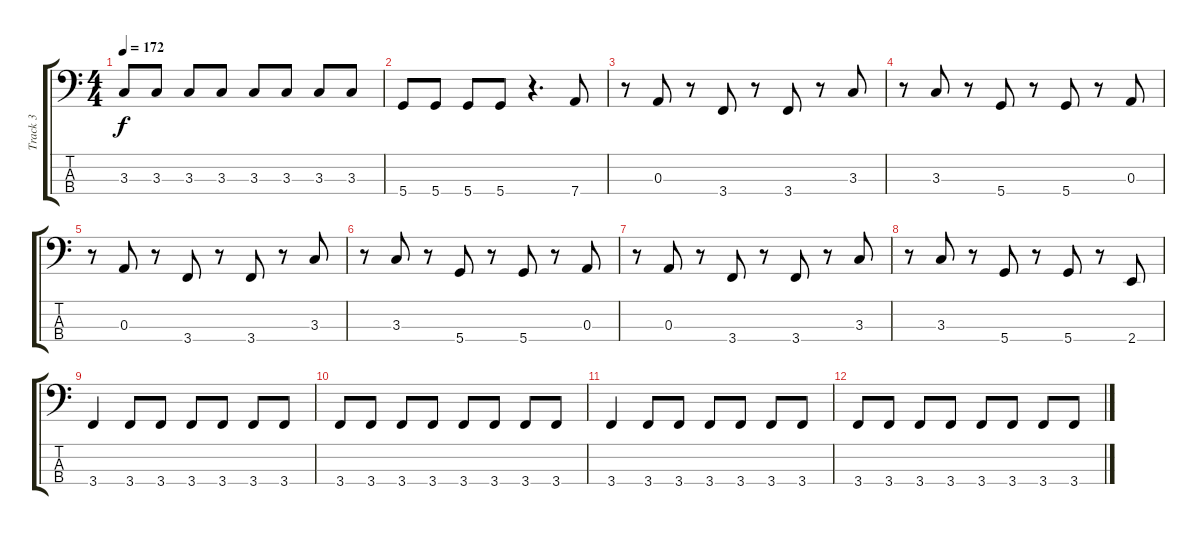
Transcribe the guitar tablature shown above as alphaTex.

\track ("Track 3" "Track 3") {instrument electricbasspick}
\staff {score tabs}
\tuning (G2 D2 A1 D1) {hide}
\ts (4 4)
\tempo 172
\clef f4
\ks c
3.3.8{dy f} 3.3.8 3.3.8 3.3.8 3.3.8 3.3.8 3.3.8 3.3.8 |
5.4.8 5.4.8 5.4.8 5.4.8 r.4{d} 7.4.8 |
r.8 0.3.8 r.8 3.4.8 r.8 3.4.8 r.8 3.3.8 |
r.8 3.3.8 r.8 5.4.8 r.8 5.4.8 r.8 0.3.8 |
r.8 0.3.8 r.8 3.4.8 r.8 3.4.8 r.8 3.3.8 |
r.8 3.3.8 r.8 5.4.8 r.8 5.4.8 r.8 0.3.8 |
r.8 0.3.8 r.8 3.4.8 r.8 3.4.8 r.8 3.3.8 |
r.8 3.3.8 r.8 5.4.8 r.8 5.4.8 r.8 2.4.8 |
3.4.4 3.4.8 3.4.8 3.4.8 3.4.8 3.4.8 3.4.8 |
3.4.8 3.4.8 3.4.8 3.4.8 3.4.8 3.4.8 3.4.8 3.4.8 |
3.4.4 3.4.8 3.4.8 3.4.8 3.4.8 3.4.8 3.4.8 |
3.4.8 3.4.8 3.4.8 3.4.8 3.4.8 3.4.8 3.4.8 3.4.8
